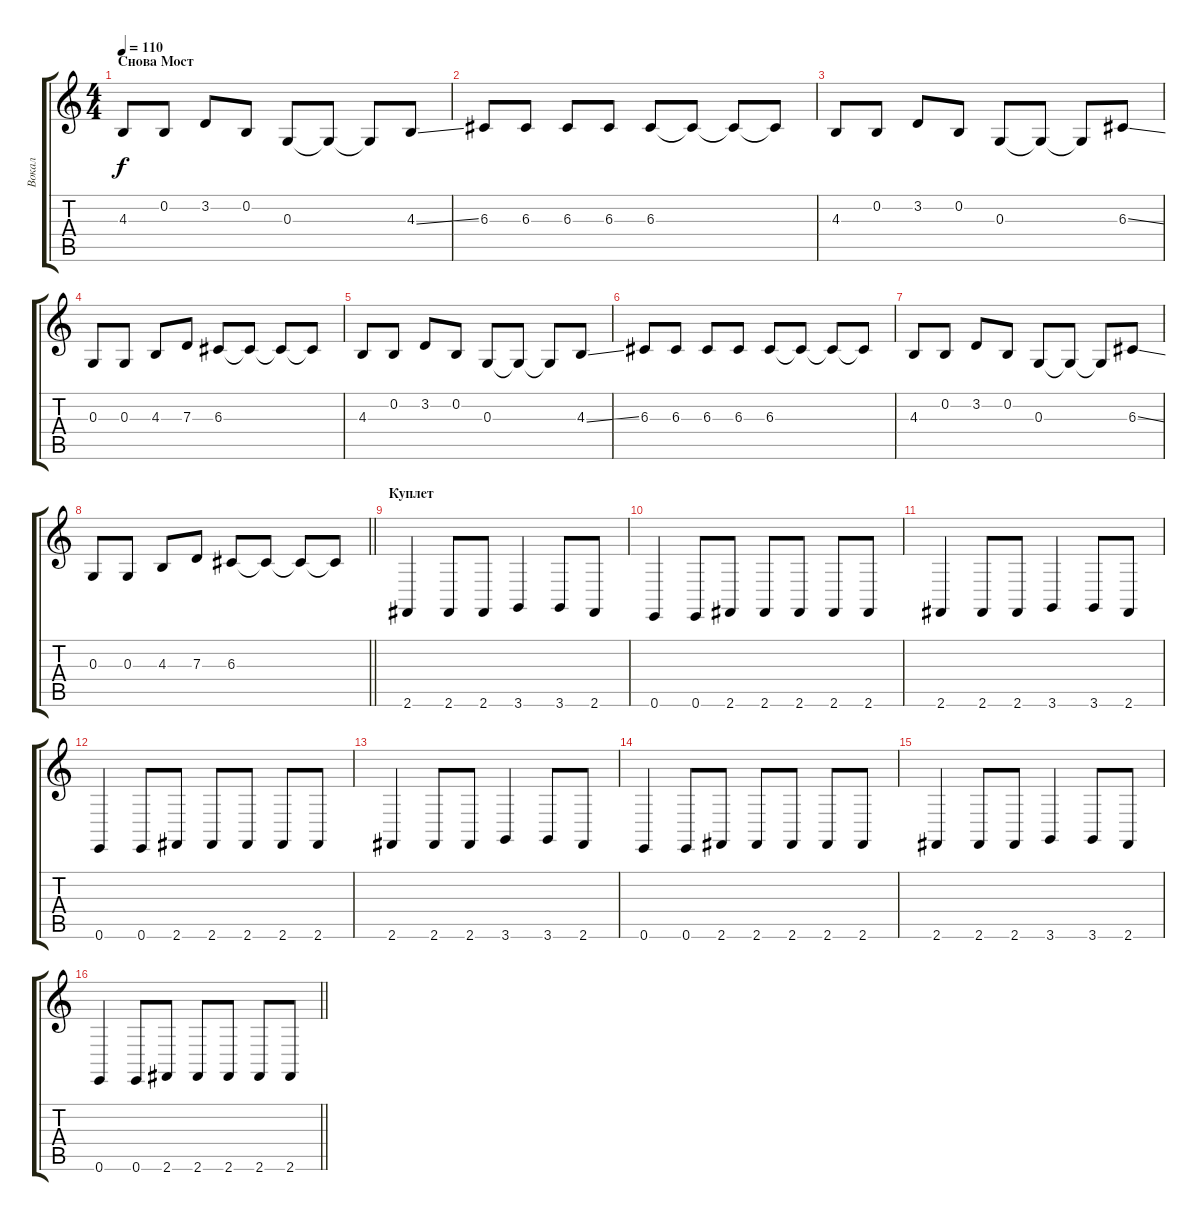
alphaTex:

\track ("Вокал" "Вокал") {instrument lead5charang}
\staff {score tabs}
\tuning (E4 B3 G3 D3 A2 E2) {hide}
\ts (4 4)
\section ("" "Снова Мост")
\tempo 110
\clef g2
\ks c
4.3.8{dy f} 0.2.8 3.2.8 0.2.8 0.3.8 0.3{t}.8 0.3{t}.8 4.3{ss}.8 |
6.3.8 6.3.8 6.3.8 6.3.8 6.3.8 6.3{t}.8 6.3{t}.8 6.3{t}.8 |
4.3.8 0.2.8 3.2.8 0.2.8 0.3.8 0.3{t}.8 0.3{t}.8 6.3{ss}.8 |
0.3.8 0.3.8 4.3.8 7.3.8 6.3.8 6.3{t}.8 6.3{t}.8 6.3{t}.8 |
4.3.8 0.2.8 3.2.8 0.2.8 0.3.8 0.3{t}.8 0.3{t}.8 4.3{ss}.8 |
6.3.8 6.3.8 6.3.8 6.3.8 6.3.8 6.3{t}.8 6.3{t}.8 6.3{t}.8 |
4.3.8 0.2.8 3.2.8 0.2.8 0.3.8 0.3{t}.8 0.3{t}.8 6.3{ss}.8 |
\barLineRight lightlight
0.3.8 0.3.8 4.3.8 7.3.8 6.3.8 6.3{t}.8 6.3{t}.8 6.3{t}.8 |
\section ("" "Куплет ")
2.6.4 2.6.8 2.6.8 3.6.4 3.6.8 2.6.8 |
0.6.4 0.6.8 2.6.8 2.6.8 2.6.8 2.6.8 2.6.8 |
2.6.4 2.6.8 2.6.8 3.6.4 3.6.8 2.6.8 |
0.6.4 0.6.8 2.6.8 2.6.8 2.6.8 2.6.8 2.6.8 |
2.6.4 2.6.8 2.6.8 3.6.4 3.6.8 2.6.8 |
0.6.4 0.6.8 2.6.8 2.6.8 2.6.8 2.6.8 2.6.8 |
2.6.4 2.6.8 2.6.8 3.6.4 3.6.8 2.6.8 |
\barLineRight lightlight
0.6.4 0.6.8 2.6.8 2.6.8 2.6.8 2.6.8 2.6.8
